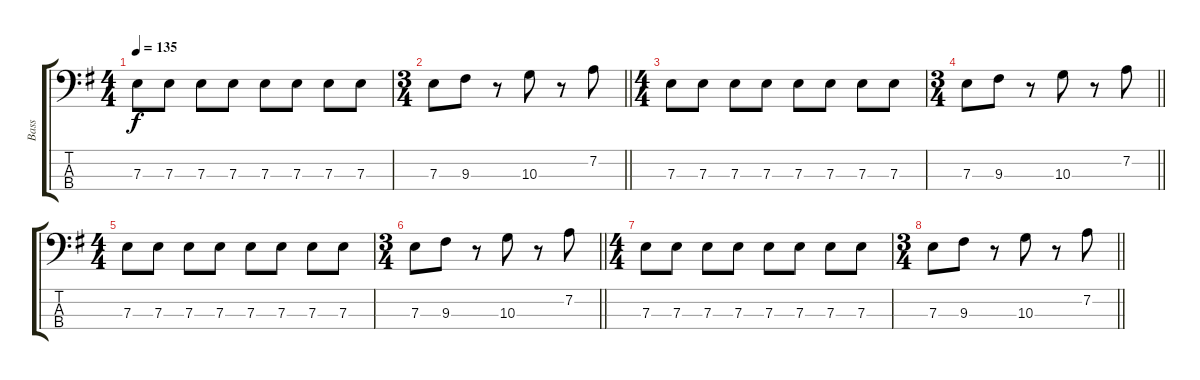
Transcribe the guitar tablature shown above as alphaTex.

\track ("Bass" "Bass") {instrument electricbassfinger}
\staff {score tabs}
\tuning (G2 D2 A1 E1) {hide}
\ts (4 4)
\tempo 135
\clef f4
\ks g
7.3.8{dy f} 7.3.8 7.3.8 7.3.8 7.3.8 7.3.8 7.3.8 7.3.8 |
\ts (3 4)
\barLineRight lightlight
7.3.8 9.3.8 r.8 10.3.8 r.8 7.2.8 |
\ts (4 4)
7.3.8 7.3.8 7.3.8 7.3.8 7.3.8 7.3.8 7.3.8 7.3.8 |
\ts (3 4)
\barLineRight lightlight
7.3.8 9.3.8 r.8 10.3.8 r.8 7.2.8 |
\ts (4 4)
7.3.8 7.3.8 7.3.8 7.3.8 7.3.8 7.3.8 7.3.8 7.3.8 |
\ts (3 4)
\barLineRight lightlight
7.3.8 9.3.8 r.8 10.3.8 r.8 7.2.8 |
\ts (4 4)
7.3.8 7.3.8 7.3.8 7.3.8 7.3.8 7.3.8 7.3.8 7.3.8 |
\ts (3 4)
\barLineRight lightlight
7.3.8 9.3.8 r.8 10.3.8 r.8 7.2.8
